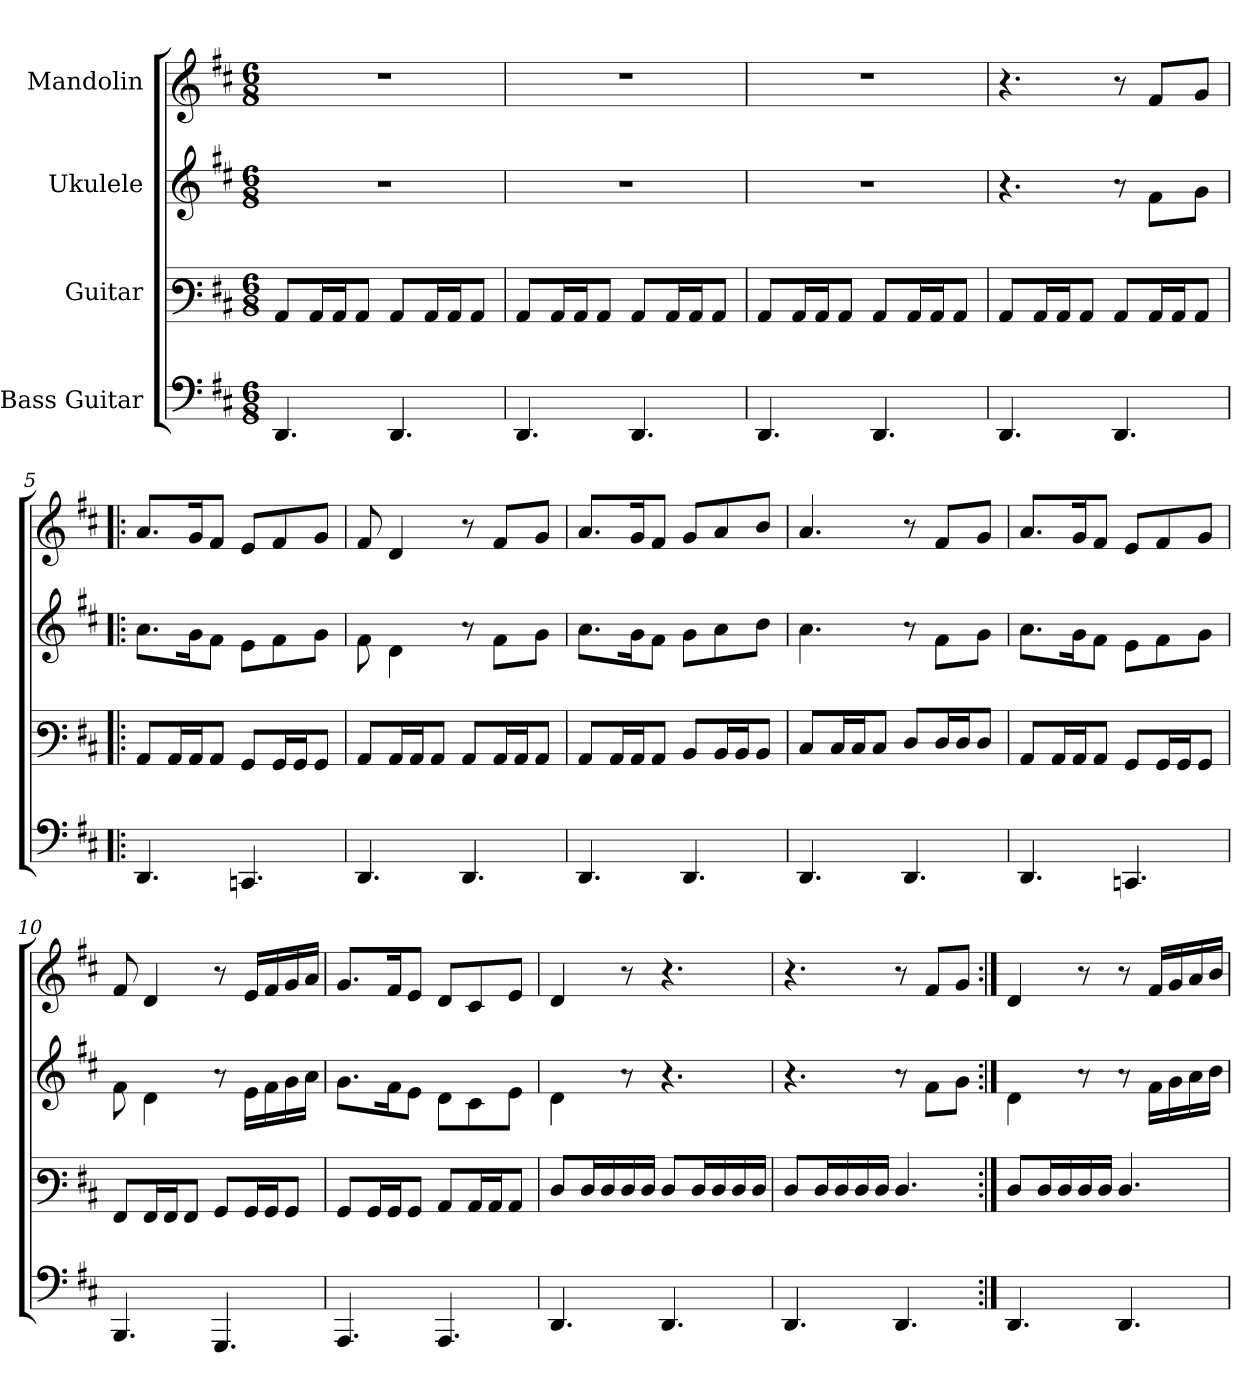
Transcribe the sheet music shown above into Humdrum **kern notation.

**kern	**kern	**kern	**kern
*part4	*part3	*part2	*part1
*staff4	*staff3	*staff2	*staff1
*I"Bass Guitar	*I"Guitar	*I"Ukulele	*I"Mandolin
!!LO:PB:g=z
*stria4	*stria6	*stria4	*
*	*	*	*clefG2
*k[f#c#]	*k[f#c#]	*k[f#c#]	*k[f#c#]
*D:	*D:	*D:	*D:
*M6/8	*M6/8	*M6/8	*M6/8
=1	=1	=1	=1
!	!	!LO:N:vis=1	!LO:N:vis=1
4.DDi/	8AAj/L	2.r	2.r
.	16AAj/L	.	.
.	16AAj/J	.	.
.	8AAj/J	.	.
4.DDi/	8AAj/L	.	.
.	16AAj/L	.	.
.	16AAj/J	.	.
.	8AAj/J	.	.
=2	=2	=2	=2
!	!	!LO:N:vis=1	!LO:N:vis=1
4.DDi/	8AAj/L	2.r	2.r
.	16AAj/L	.	.
.	16AAj/J	.	.
.	8AAj/J	.	.
4.DDi/	8AAj/L	.	.
.	16AAj/L	.	.
.	16AAj/J	.	.
.	8AAj/J	.	.
=3	=3	=3	=3
!	!	!LO:N:vis=1	!LO:N:vis=1
4.DDi/	8AAj/L	2.r	2.r
.	16AAj/L	.	.
.	16AAj/J	.	.
.	8AAj/J	.	.
4.DDi/	8AAj/L	.	.
.	16AAj/L	.	.
.	16AAj/J	.	.
.	8AAj/J	.	.
=4	=4	=4	=4
4.DDi/	8AAj/L	4.r	4.r
.	16AAj/L	.	.
.	16AAj/J	.	.
.	8AAj/J	.	.
4.DDi/	8AAj/L	8r	8r
.	16AAj/L	8f#Z\L	8f#V/L
.	16AAj/J	.	.
.	8AAj/J	8gZ\J	8gV/J
!!LO:LB:g=z
=5!|:	=5!|:	=5!|:	=5!|:
4.DDi/	8AAj/L	8.aZ\L	8.aV/L
.	16AAj/L	.	.
.	16AAj/J	16gZ\k	16gV/k
.	8AAj/J	8f#Z\J	8f#V/J
4.CCni/	8GGj/L	8eZ\L	8eV/L
.	16GGj/L	8f#Z\	8f#V/
.	16GGj/J	.	.
.	8GGj/J	8gZ\J	8gV/J
=6	=6	=6	=6
4.DDi/	8AAj/L	8f#Z\	8f#V/
.	16AAj/L	4dZ\	4dV/
.	16AAj/J	.	.
.	8AAj/J	.	.
4.DDi/	8AAj/L	8r	8r
.	16AAj/L	8f#Z\L	8f#V/L
.	16AAj/J	.	.
.	8AAj/J	8gZ\J	8gV/J
=7	=7	=7	=7
4.DDi/	8AAj/L	8.aZ\L	8.aV/L
.	16AAj/L	.	.
.	16AAj/J	16gZ\k	16gV/k
.	8AAj/J	8f#Z\J	8f#V/J
4.DDi/	8BBj/L	8gZ\L	8gV/L
.	16BBj/L	8aZ\	8aV/
.	16BBj/J	.	.
.	8BBj/J	8bZ\J	8bV/J
=8	=8	=8	=8
4.DDi/	8C#j/L	4.aZ\	4.aV/
.	16C#j/L	.	.
.	16C#j/J	.	.
.	8C#j/J	.	.
4.DDi/	8Dj/L	8r	8r
.	16Dj/L	8f#Z\L	8f#V/L
.	16Dj/J	.	.
.	8Dj/J	8gZ\J	8gV/J
=9	=9	=9	=9
4.DDi/	8AAj/L	8.aZ\L	8.aV/L
.	16AAj/L	.	.
.	16AAj/J	16gZ\k	16gV/k
.	8AAj/J	8f#Z\J	8f#V/J
4.CCni/	8GGj/L	8eZ\L	8eV/L
.	16GGj/L	8f#Z\	8f#V/
.	16GGj/J	.	.
.	8GGj/J	8gZ\J	8gV/J
!!LO:LB:g=z
=10	=10	=10	=10
4.BBBi/	8FF#j/L	8f#Z\	8f#V/
.	16FF#j/L	4dZ\	4dV/
.	16FF#j/J	.	.
.	8FF#j/J	.	.
4.GGGi/	8GGj/L	8r	8r
.	16GGj/L	16eZ\LL	16eV/LL
.	16GGj/J	16f#Z\	16f#V/
.	8GGj/J	16gZ\	16gV/
.	.	16aZ\JJ	16aV/JJ
=11	=11	=11	=11
4.AAAi/	8GGj/L	8.gZ\L	8.gV/L
.	16GGj/L	.	.
.	16GGj/J	16f#Z\k	16f#V/k
.	8GGj/J	8eZ\J	8eV/J
4.AAAi/	8AAj/L	8dZ\L	8dV/L
.	16AAj/L	8c#Z\	8c#V/
.	16AAj/J	.	.
.	8AAj/J	8eZ\J	8eV/J
=12	=12	=12	=12
4.DDi/	8Dj/L	4dZ\	4dV/
.	16Dj/L	.	.
.	16Dj/	.	.
.	16Dj/	8r	8r
.	16Dj/JJ	.	.
4.DDi/	8Dj/L	4.r	4.r
.	16Dj/L	.	.
.	16Dj/	.	.
.	16Dj/	.	.
.	16Dj/JJ	.	.
=13	=13	=13	=13
4.DDi/	8Dj/L	4.r	4.r
.	16Dj/L	.	.
.	16Dj/	.	.
.	16Dj/	.	.
.	16Dj/JJ	.	.
4.DDi/	4.Dj/	8r	8r
.	.	8f#Z\L	8f#V/L
.	.	8gZ\J	8gV/J
!!LO:PB:g=z
=14:|!	=14:|!	=14:|!	=14:|!
4.DDi/	8Dj/L	4dZ\	4dV/
.	16Dj/L	.	.
.	16Dj/	.	.
.	16Dj/	8r	8r
.	16Dj/JJ	.	.
4.DDi/	4.Dj/	8r	8r
.	.	16f#Z\LL	16f#V/LL
.	.	16gZ\	16gV/
.	.	16aZ\	16aV/
.	.	16bZ\JJ	16bV/JJ
=	=	=	=
*-	*-	*-	*-
